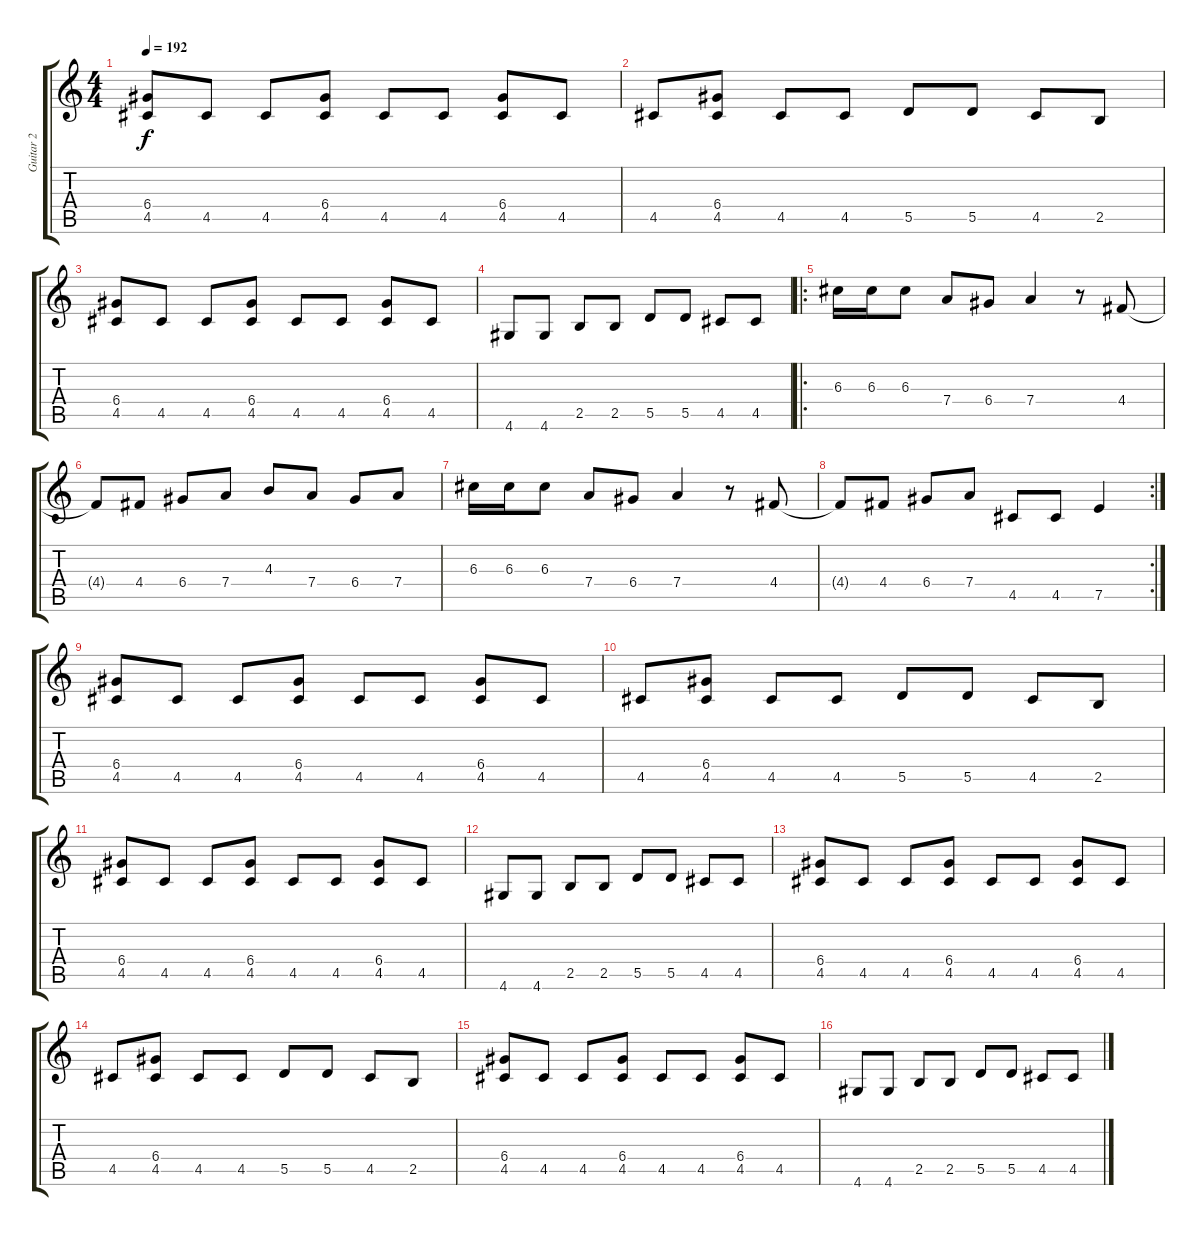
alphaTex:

\track ("Guitar 2" "Guitar 2") {instrument distortionguitar}
\staff {score tabs}
\tuning (E4 B3 G3 D3 A2 E2) {hide}
\ts (4 4)
\tempo 192
\clef g2
\ks c
(6.4 4.5).8{dy f} 4.5.8 4.5.8 (6.4 4.5).8 4.5.8 4.5.8 (6.4 4.5).8 4.5.8 |
4.5.8 (6.4 4.5).8 4.5.8 4.5.8 5.5.8 5.5.8 4.5.8 2.5.8 |
(6.4 4.5).8 4.5.8 4.5.8 (6.4 4.5).8 4.5.8 4.5.8 (6.4 4.5).8 4.5.8 |
4.6.8 4.6.8 2.5.8 2.5.8 5.5.8 5.5.8 4.5.8 4.5.8 |
\ro
6.3.16 6.3.16 6.3.8 7.4.8 6.4.8 7.4.4 r.8 4.4.8 |
4.4{t}.8 4.4.8 6.4.8 7.4.8 4.3.8 7.4.8 6.4.8 7.4.8 |
6.3.16 6.3.16 6.3.8 7.4.8 6.4.8 7.4.4 r.8 4.4.8 |
\rc 2
4.4{t}.8 4.4.8 6.4.8 7.4.8 4.5.8 4.5.8 7.5.4 |
(6.4 4.5).8 4.5.8 4.5.8 (6.4 4.5).8 4.5.8 4.5.8 (6.4 4.5).8 4.5.8 |
4.5.8 (6.4 4.5).8 4.5.8 4.5.8 5.5.8 5.5.8 4.5.8 2.5.8 |
(6.4 4.5).8 4.5.8 4.5.8 (6.4 4.5).8 4.5.8 4.5.8 (6.4 4.5).8 4.5.8 |
4.6.8 4.6.8 2.5.8 2.5.8 5.5.8 5.5.8 4.5.8 4.5.8 |
(6.4 4.5).8 4.5.8 4.5.8 (6.4 4.5).8 4.5.8 4.5.8 (6.4 4.5).8 4.5.8 |
4.5.8 (6.4 4.5).8 4.5.8 4.5.8 5.5.8 5.5.8 4.5.8 2.5.8 |
(6.4 4.5).8 4.5.8 4.5.8 (6.4 4.5).8 4.5.8 4.5.8 (6.4 4.5).8 4.5.8 |
4.6.8 4.6.8 2.5.8 2.5.8 5.5.8 5.5.8 4.5.8 4.5.8
